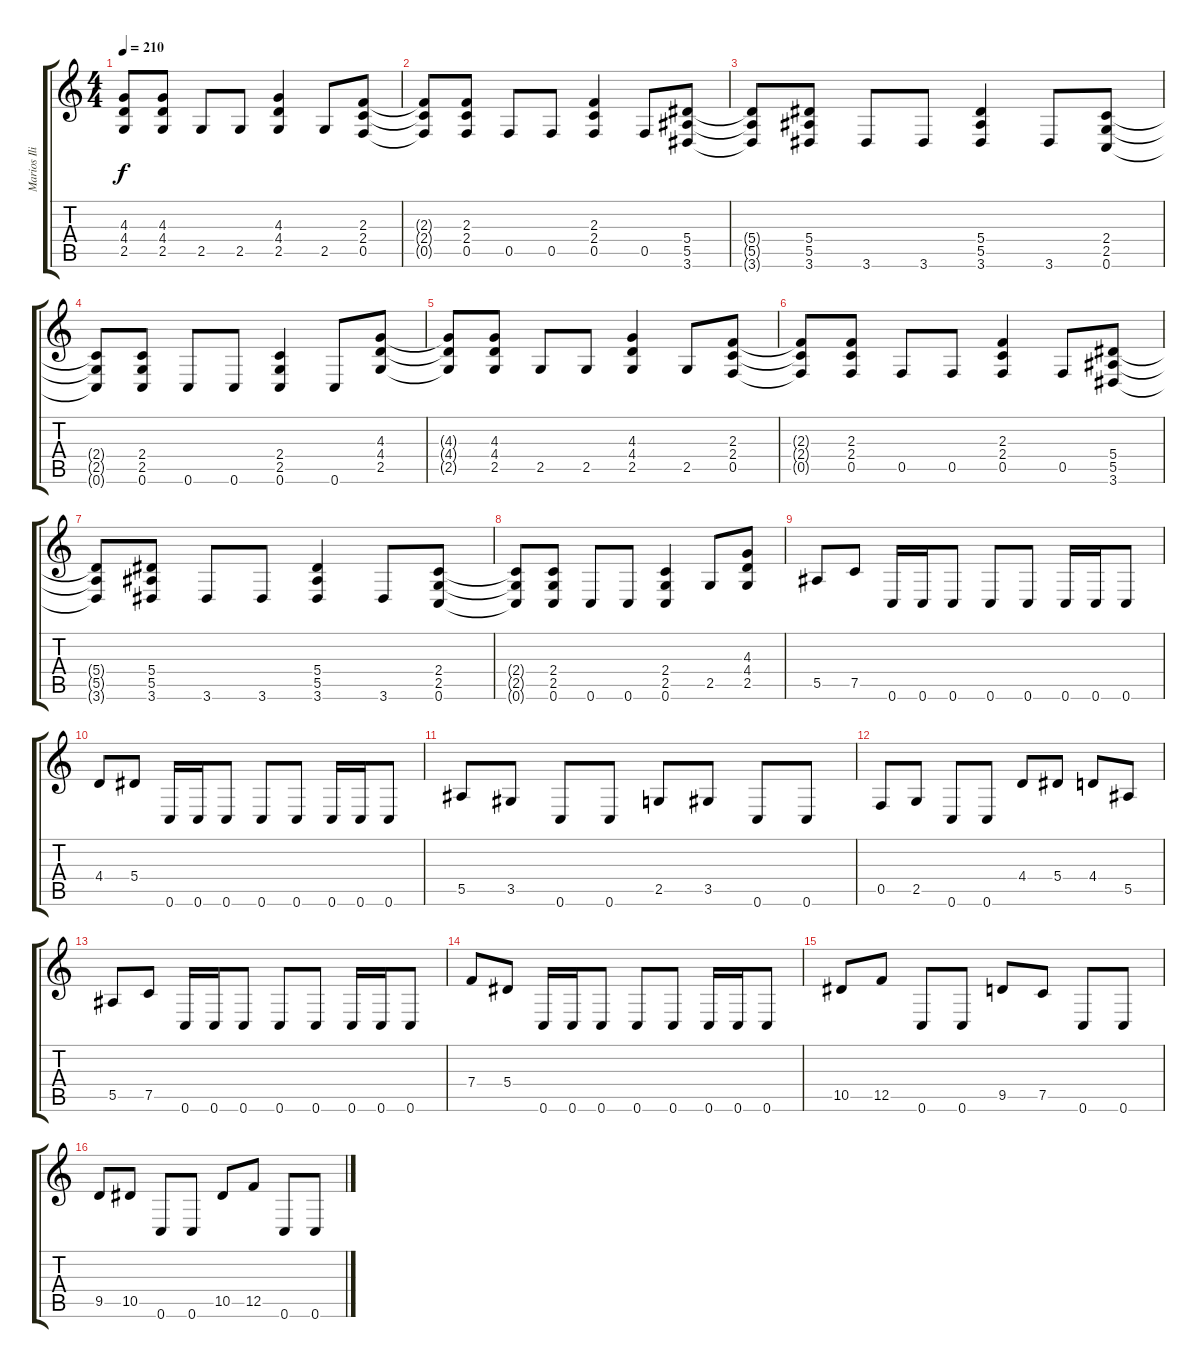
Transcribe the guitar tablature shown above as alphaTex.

\track ("Marios Iliopoulos " "Marios Ili") {instrument distortionguitar}
\staff {score tabs}
\tuning (C4 G3 Eb3 Bb2 F2 C2) {hide}
\ts (4 4)
\tempo 210
\clef g2
\ks c
(4.3{t} 4.4{t} 2.5{t}).8{dy f} (4.3 4.4 2.5).8 2.5.8 2.5.8 (4.3 4.4 2.5).4 2.5.8 (2.3 2.4 0.5).8 |
(2.3{t} 2.4{t} 0.5{t}).8 (2.3 2.4 0.5).8 0.5.8 0.5.8 (2.3 2.4 0.5).4 0.5.8 (5.4 5.5 3.6).8 |
(5.4{t} 5.5{t} 3.6{t}).8 (5.4 5.5 3.6).8 3.6.8 3.6.8 (5.4 5.5 3.6).4 3.6.8 (2.4 2.5 0.6).8 |
(2.4{t} 2.5{t} 0.6{t}).8 (2.4 2.5 0.6).8 0.6.8 0.6.8 (2.4 2.5 0.6).4 0.6.8 (4.3 4.4 2.5).8 |
(4.3{t} 4.4{t} 2.5{t}).8 (4.3 4.4 2.5).8 2.5.8 2.5.8 (4.3 4.4 2.5).4 2.5.8 (2.3 2.4 0.5).8 |
(2.3{t} 2.4{t} 0.5{t}).8 (2.3 2.4 0.5).8 0.5.8 0.5.8 (2.3 2.4 0.5).4 0.5.8 (5.4 5.5 3.6).8 |
(5.4{t} 5.5{t} 3.6{t}).8 (5.4 5.5 3.6).8 3.6.8 3.6.8 (5.4 5.5 3.6).4 3.6.8 (2.4 2.5 0.6).8 |
(2.4{t} 2.5{t} 0.6{t}).8 (2.4 2.5 0.6).8 0.6.8 0.6.8 (2.4 2.5 0.6).4 2.5.8 (4.3 4.4 2.5).8 |
5.5.8{volume 15 instrument distortionguitar} 7.5.8 0.6.16 0.6.16 0.6.8 0.6.8 0.6.8 0.6.16 0.6.16 0.6.8 |
4.4.8{volume 15 instrument distortionguitar} 5.4.8 0.6.16 0.6.16 0.6.8 0.6.8 0.6.8 0.6.16 0.6.16 0.6.8 |
5.5.8 3.5.8 0.6.8 0.6.8 2.5.8 3.5.8 0.6.8 0.6.8 |
0.5.8 2.5.8 0.6.8 0.6.8 4.4.8 5.4.8 4.4.8 5.5.8 |
5.5.8{volume 15 instrument distortionguitar} 7.5.8 0.6.16 0.6.16 0.6.8 0.6.8 0.6.8 0.6.16 0.6.16 0.6.8 |
7.4.8{volume 15 instrument distortionguitar} 5.4.8 0.6.16 0.6.16 0.6.8 0.6.8 0.6.8 0.6.16 0.6.16 0.6.8 |
10.5.8 12.5.8 0.6.8 0.6.8 9.5.8 7.5.8 0.6.8 0.6.8 |
9.5.8 10.5.8 0.6.8 0.6.8 10.5.8 12.5.8 0.6.8 0.6.8
